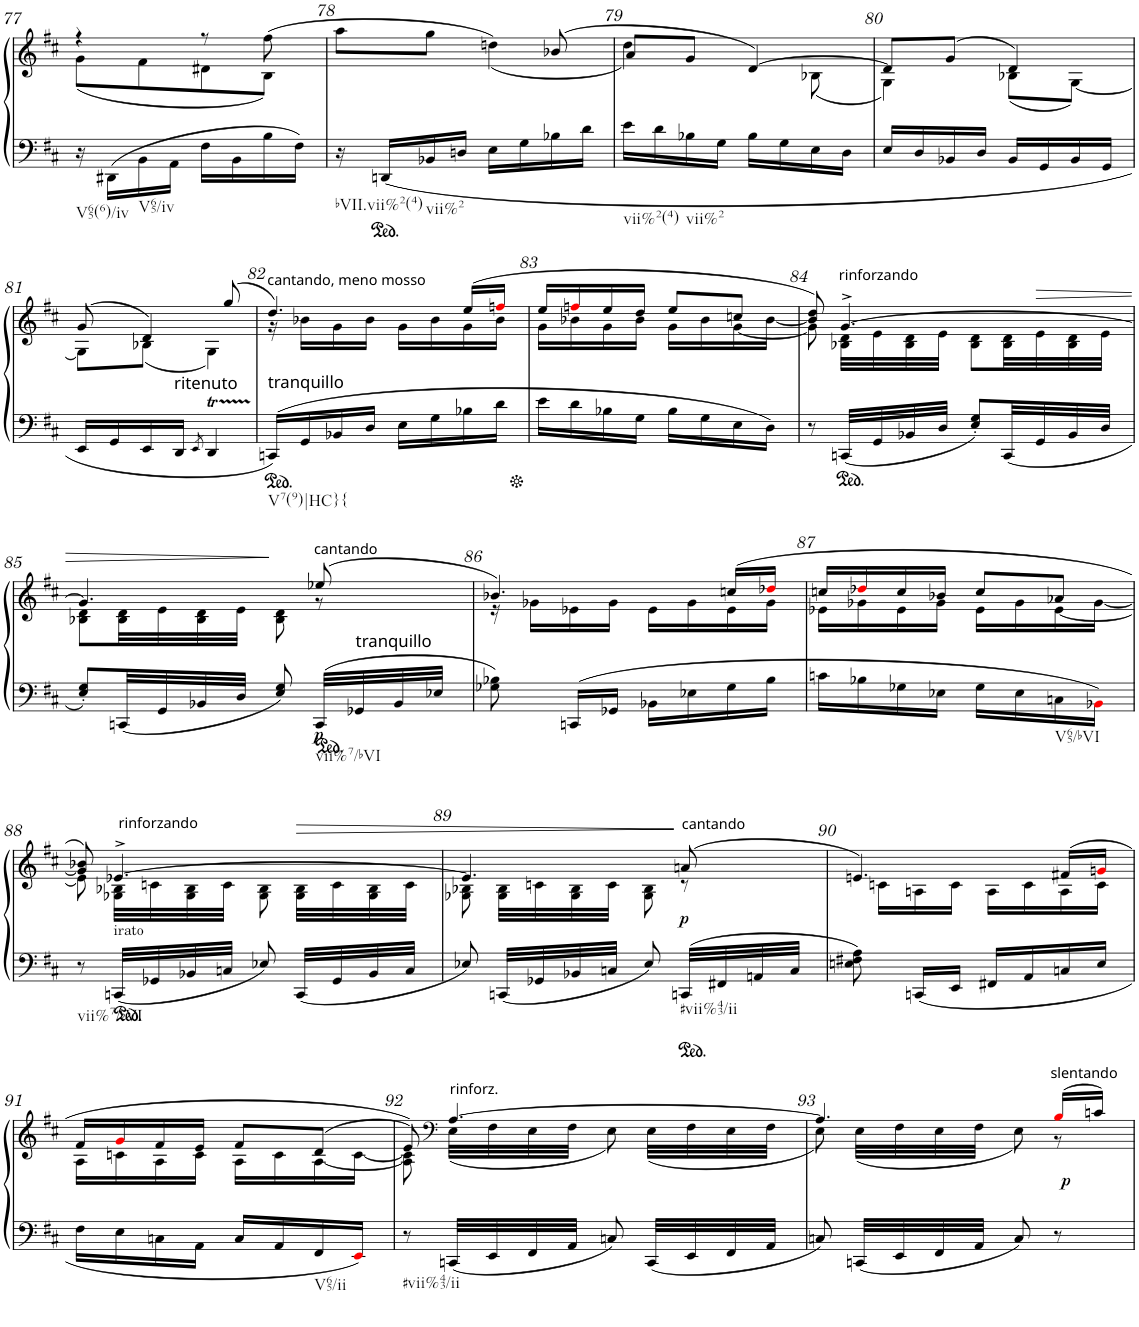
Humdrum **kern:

**kern	**kern	**dynam
*part1	*part1	*part1
*staff2	*staff1	*staff1/2
*I"Klavier	*	*
*I'Klav.	*	*
!!LO:PB:g=z
*clefF4	*clefG2	*
*k[f#c#]	*k[f#c#]	*
*D:	*D:	*
*M2/4	*M2/4	*
=77	=77	=77
*	*^	*
!LO:TX:b:t=V65(6)/iv	!	!	!
16r	4r	(8g\L	.
16DD#X\LL	.	.	.
!LO:TX:b:t=V65/iv	!	!	!
16BB\	.	8f#\	.
16AA\JJ	.	.	.
16F#\LL	8r	8d#X\	.
16BB\	.	.	.
16B\	(>8ff#\	8B\J)	.
16F#\JJ	.	.	.
=78	=78	=78	=78
!LO:TX:b:t=bVII.vii%2(4)	!	!	!
16r	8aa\L	4ryy	.
16DDn/LL	.	.	.
!LO:TX:b:t=vii%2	!	!	!
16BB-X/	8gg\J	.	.
16Dn/JJ	.	.	.
16E\LL	8ryy	(4ddn\)	.
16G\	.	.	.
16B-X\	(8b-X/	.	.
16d\JJ	.	.	.
=79	=79	=79	=79
!LO:TX:b:t=vii%2(4)	!	!	!
16e\LL	8a/L	4dd\)	.
16d\	.	.	.
!LO:TX:b:t=vii%2	!	!	!
16B-X\	8g/J	.	.
16G\JJ	.	.	.
16B-\LL	[>4d/)	8ryy	.
16G\	.	.	.
16E\	.	(8B-X\	.
16D\JJ	.	.	.
=80	=80	=80	=80
16E/LL	8d/L]	4G\)	.
16D/	.	.	.
16BB-X/	(8g/J	.	.
16D/JJ	.	.	.
16BB-/LL	4d/)	(8B-X\L	.
16GG/	.	.	.
16BB-/	.	[8G\J)	.
16GG/JJ	.	.	.
!!LO:LB:g=z	!!
=81	=81	=81	=81
16EE/LL	(8g/	8G\L]	.
16GG/	.	.	.
16EE/	4d/)	(8B-X\J	.
!LO:TX:a:t=ritenuto	!	!	!
16DD/JJ	.	.	.
8qEE/	.	.	.
4DDT/	.	4G\)	.
.	(8gg/	.	.
=82	=82	=82	=82
!	!LO:TX:a:t=cantando, meno mosso	!	!
!LO:TX:a:t=tranquillo	!	!	!
!LO:TX:b:t=V7(9)|HC}{	!	!	!
16CCn/LL	4.dd/)	16r	.
16GG/	.	16b-X\LL	.
16BB-X/	.	16g\	.
16D/JJ	.	16b-\JJ	.
16E\LL	.	16g\LL	.
16G\	.	16b-\	.
16B-X\	(16ee/LL	16g\	.
16d\JJ	16ffni/JJ	16b-\JJ	.
=83	=83	=83	=83
16e\LL	16ee/LL	16g\LL	.
16d\	16ffni/	16b-X\	.
16B-X\	16ee/	16g\	.
16G\JJ	16dd/JJ	16b-\JJ	.
16B-\LL	8ee/L	16g\LL	.
16G\	.	16b-\	.
16E\	8ccn/J	[<16g\	.
16D\JJ	.	[<16b-\JJ	.
=84	=84	=84	=84
8r	8b-/] 8dd/)	8g\]	.
!	!LO:TX:a:t=rinforzando	!	!
32CCn/LLL	[4.g^/	32B-X\ 32d\LLL	.
32GG/	.	32e\	.
32BB-X/	.	32B-\ 32d\	.
32D/JJJ	.	32e\JJJ	.
8E/' 8G/'L	.	8B-\ 8d\L	.
32CC/LL	.	32B-\ 32d\LL	.
!	!	!	!LO:HP:b
32GG/	.	32e\	>
32BB-/	.	32B-\ 32d\	.
32D/JJJ	.	32e\JJJ	.
!!LO:LB:g=z	!!
=85	=85	=85	=85
8E/' 8G/'L	4.g/]	8B-X\ 8d\L	.
32CCn/LL	.	32B-\ 32d\LL	.
32GG/	.	32e\	.
32BB-X/	.	32B-\ 32d\	.
32D/JJJ	.	32e\JJJ	.
8E/ 8G/	.	8B-\ 8d\	]
!	!LO:TX:a:t=cantando	!	!
!LO:TX:b:t=vii%7/bVI	!	!	!
!	!	!	!LO:DY:b=2
32CC/LLL	(8ee-X/	8r	p
!LO:TX:a:t=tranquillo	!	!	!
32GG-X/	.	.	.
32BB-/	.	.	.
32E-X/JJJ	.	.	.
=86	=86	=86	=86
8G-X\ 8B-X\	4.b-X/)	16r	.
.	.	16g-X\LL	.
16CCn/LL	.	16e-X\	.
16GG-X/JJ	.	16g-\JJ	.
16BB-X\LL	.	16e-\LL	.
16E-X\	.	16g-\	.
16G-\	(16ccn/LL	16e-\	.
16B-\JJ	16dd-Xi/JJ	16g-\JJ	.
=87	=87	=87	=87
16cn\LL	16ccn/LL	16e-X\LL	.
16B-X\	16dd-Xi/	16g-X\	.
16G-X\	16cc/	16e-\	.
16E-X\JJ	16b-X/JJ	16g-\JJ	.
16G-\LL	8cc/L	16e-\LL	.
16E-\	.	16g-\	.
!LO:TX:b:t=V65/bVI	!	!	!
16Cn\	8a-X/J	[16e-\	.
16BB-Xi\JJ	.	[<16g-\JJ	.
!!LO:LB:g=z	!!
=88	=88	=88	=88
!LO:TX:b:t=vii%7/bVI	!	!	!
8r	8g-/] 8b-X/)	8e-\]	.
!	!LO:TX:a:t=rinforzando	!	!
!LO:TX:a:t=irato	!	!	!
32CCn/LLL	[>4.e-X^/	32G-X\ 32B-X\LLL	.
32GG-X/	.	32cn\	.
32BB-X/	.	32G-\ 32B-\	.
32Cn/JJJ	.	32c\JJJ	.
8E-X/	.	8G-\ 8B-\	.
!	!	!	!LO:HP:b
32CC/LLL	.	32G-\ 32B-\LLL	>
32GG-/	.	32c\	.
32BB-/	.	32G-\ 32B-\	.
32C/JJJ	.	32c\JJJ	.
=89	=89	=89	=89
8E-X/	4.e-/]	8G-X\ 8B-X\	.
32CCn/LLL	.	32G-\ 32B-\LLL	.
32GG-X/	.	32cn\	.
32BB-X/	.	32G-\ 32B-\	.
32Cn/JJJ	.	32c\JJJ	.
8E-/	.	8G-\ 8B-\	.
!	!LO:TX:a:t=cantando	!	!
!LO:TX:b:t=#vii%43/ii	!	!	!
!	!	!	!LO:DY:n=1:b
32CCn/LLL	(8an/	8r	] p
32FF#X/	.	.	.
32AAn/	.	.	.
32C/JJJ	.	.	.
=90	=90	=90	=90
8En\ 8F#X\ 8A\	4.en/)	16ryy	.
.	.	16cn\LL	.
16CCn/LL	.	16An\	.
16EE/JJ	.	16c\JJ	.
16FF#X/LL	.	16A\LL	.
16AA/	.	16c\	.
16Cn/	(16f#X/LL	16A\	.
16E/JJ	16gni/JJ	16c\JJ	.
!!LO:LB:g=z	!!
=91	=91	=91	=91
16F#\LL	16f#/LL	16A\LL	.
16E\	16gi/	16cn\	.
16Cn\	16f#/	16A\	.
16AA\JJ	16e/JJ	16c\JJ	.
16C/LL	8f#/L	16A\LL	.
16AA/	.	16c\	.
!LO:TX:b:t=V65/ii	!	!	!
16FF#/	(8d/J	[<16A\	.
16EEi/JJ	.	[<16c\JJ	.
=92	=92	=92	=92
!LO:TX:b:t=#vii%43/ii	!	!	!
8r	8e/))	8A\] 8c\]	.
*	*clefF4	*	*
!	!LO:TX:a:t=rinforz.	!	!
32CCn/LLL	[>4.A/	(32E\LLL	.
32EE/	.	32F#\	.
32FF#/	.	32E\	.
32AA/JJJ	.	32F#\JJJ	.
8Cn/	.	8E\)	.
32CC/LLL	.	(32E\LLL	.
32EE/	.	32F#\	.
32FF#/	.	32E\	.
32AA/JJJ	.	32F#\JJJ	.
=93	=93	=93	=93
8Cn/	4.A/]	8E\)	.
32CCn/LLL	.	(32E\LLL	.
32EE/	.	32F#\	.
32FF#/	.	32E\	.
32AA/JJJ	.	32F#\JJJ	.
8C/	.	8E\)	.
!	!LO:TX:a:t=slentando	!	!
!	!	!	!LO:DY:b
8r	(16Bi/LL	8r	p
.	16cn/JJ)	.	.
*	*v	*v	*
=	=	=
*-	*-	*-
